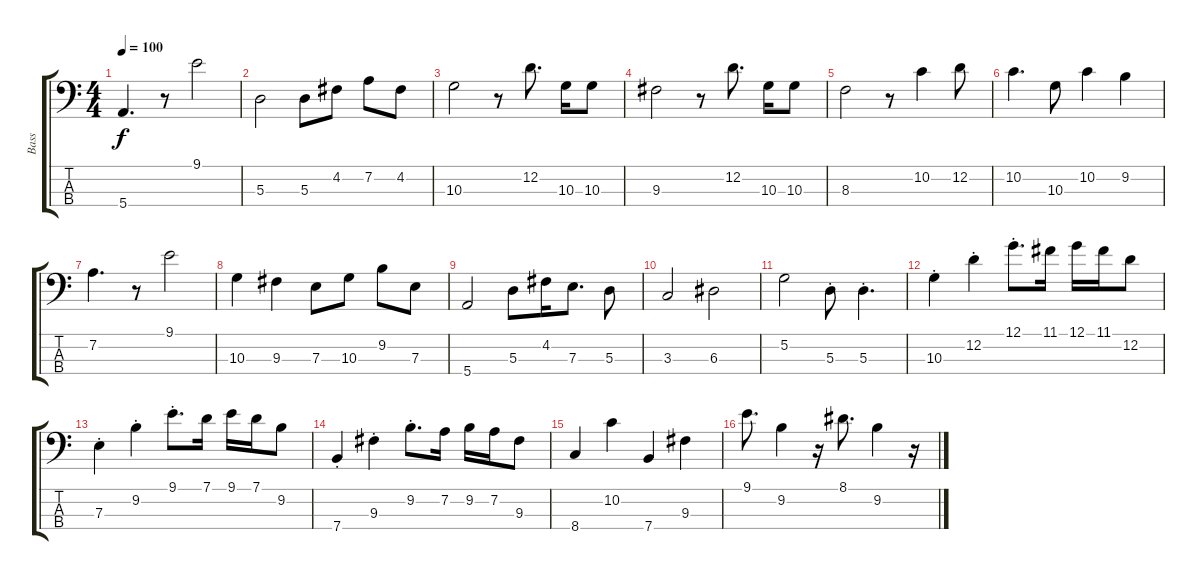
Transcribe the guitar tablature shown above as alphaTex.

\track ("Bass" "Bass") {instrument electricbassfinger}
\staff {score tabs}
\tuning (G2 D2 A1 E1) {hide}
\ts (4 4)
\tempo 100
\clef f4
\ks c
5.4.4{d dy f} r.8 9.1.2 |
5.3.2 5.3.8 4.2.8 7.2.8 4.2.8 |
10.3.2 r.8 12.2.8{d} 10.3.16 10.3.8 |
9.3.2 r.8 12.2.8{d} 10.3.16 10.3.8 |
8.3.2 r.8 10.2.4 12.2.8 |
10.2.4{d} 10.3.8 10.2.4 9.2.4 |
7.2.4{d} r.8 9.1.2 |
10.3.4 9.3.4 7.3.8 10.3.8 9.2.8 7.3.8 |
5.4.2 5.3.8 4.2.16 7.3.8{d} 5.3.8 |
3.3.2 6.3.2 |
5.2.2 5.3{st}.8 5.3{st}.4{d} |
10.3{st}.4 12.2{st}.4 12.1{st}.8{d} 11.1.16 12.1.16 11.1.16 12.2.8 |
7.3{st}.4 9.2{st}.4 9.1{st}.8{d} 7.1.16 9.1.16 7.1.16 9.2.8 |
7.4{st}.4 9.3{st}.4 9.2{st}.8{d} 7.2.16 9.2.16 7.2.16 9.3.8 |
8.4.4 10.2.4 7.4.4 9.3.4 |
9.1.8{d} 9.2.4 r.16 8.1.8{d} 9.2.4 r.16
